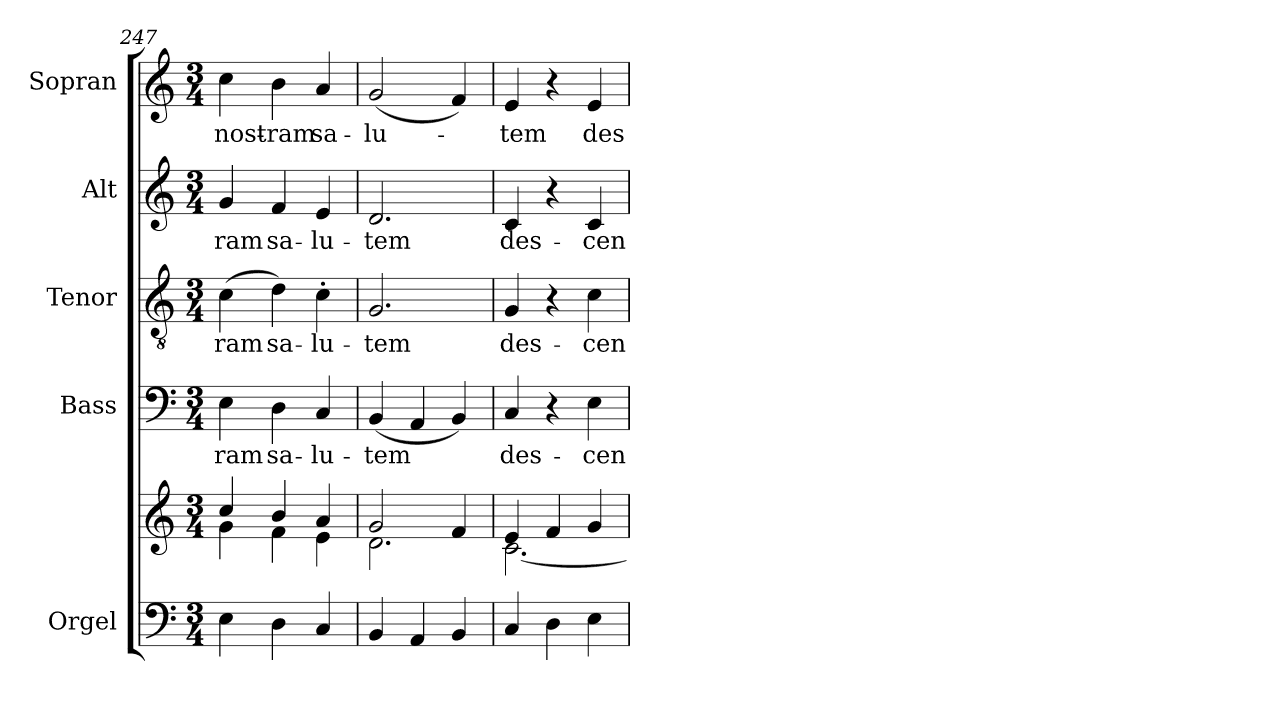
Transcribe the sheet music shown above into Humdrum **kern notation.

**kern	**kern	**kern	**text	**kern	**text	**kern	**text	**kern	**text
*part5	*part5	*part4	*part4	*part3	*part3	*part2	*part2	*part1	*part1
*staff6	*staff5	*staff4	*staff4	*staff3	*staff3	*staff2	*staff2	*staff1	*staff1
*I"Orgel	*	*I"Bass	*	*I"Tenor	*	*I"Alt	*	*I"Sopran	*
*I'Org.	*	*I'B.	*	*I'T.	*	*I'A.	*	*I'S.	*
*clefF4	*clefG2	*clefF4	*	*clefGv2	*	*clefG2	*	*clefG2	*
*k[]	*k[]	*k[]	*	*k[]	*	*k[]	*	*k[]	*
*C:	*C:	*C:	*	*C:	*	*C:	*	*C:	*
*M3/4	*M3/4	*M3/4	*	*M3/4	*	*M3/4	*	*M3/4	*
=247	=247	=247	=247	=247	=247	=247	=247	=247	=247
*	*^	*	*	*	*	*	*	*	*
!	!	!	!	!LO:LY:b	!	!LO:LY:b	!	!LO:LY:b	!	!LO:LY:b
4E\	4cc/	4g\	4E\	-ram	(>4c\	-ram	4g/	-ram	4cc\	nost-
!	!	!	!	!LO:LY:b	!	!LO:LY:b	!	!LO:LY:b	!	!LO:LY:b
4D\	4b/	4f\	4D\	sa-	4d\)	sa-	4f/	sa-	4b\	-ram
!	!	!	!	!LO:LY:b	!	!LO:LY:b	!	!LO:LY:b	!	!LO:LY:b
4C/	4a/	4e\	4C/	-lu-	4c'>\	-lu-	4e/	-lu-	4a/	sa-
!!LO:LB:g=z
=248	=248	=248	=248	=248	=248	=248	=248	=248	=248	=248
!	!	!	!	!LO:LY:b	!	!LO:LY:b	!	!LO:LY:b	!	!LO:LY:b
4BB/	2g/	2.d\	(<4BB/	-tem	2.G/	-tem	2.d/	-tem	(<2g/	-lu-
4AA/	.	.	4AA/	.	.	.	.	.	.	.
4BB/	4f/	.	4BB/)	.	.	.	.	.	4f/)	.
=249	=249	=249	=249	=249	=249	=249	=249	=249	=249	=249
!	!	!	!	!LO:LY:b	!	!LO:LY:b	!	!LO:LY:b	!	!LO:LY:b
4C/	4e/	[<2.c\	4C/	des-	4G/	des-	4c/	des-	4e/	-tem
4D\	4f/	.	4r	.	4r	.	4r	.	4r	.
!	!	!	!	!LO:LY:b	!	!LO:LY:b	!	!LO:LY:b	!	!LO:LY:b
4E\	4g/	.	4E\	-cen-	4c\	-cen-	4c/	-cen-	4e/	des-
*	*v	*v	*	*	*	*	*	*	*	*
=	=	=	=	=	=	=	=	=	=
*-	*-	*-	*-	*-	*-	*-	*-	*-	*-
